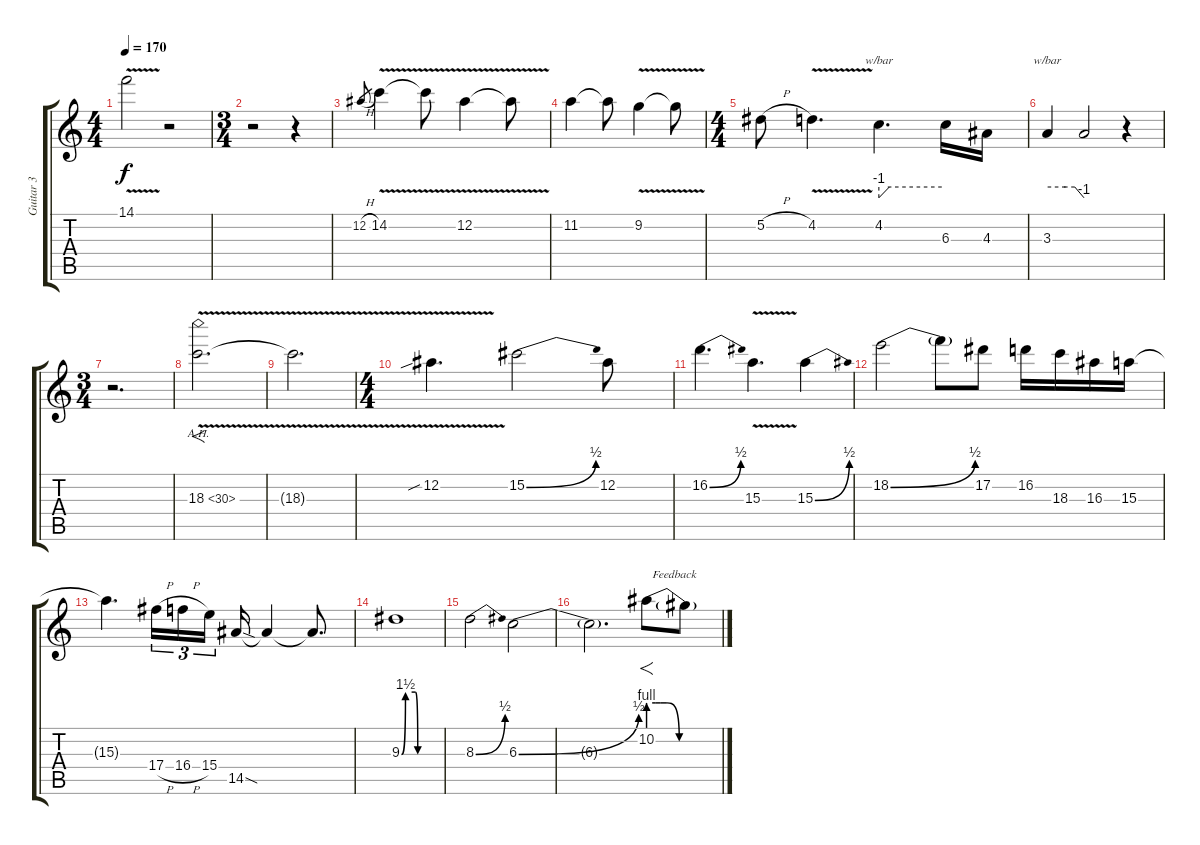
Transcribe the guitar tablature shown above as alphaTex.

\track ("Guitar 3" "Guitar 3") {instrument distortionguitar}
\staff {score tabs}
\tuning (Eb4 Bb3 Gb3 Db3 Ab2 Eb2) {hide}
\ts (4 4)
\tempo 170
\clef g2
\ks c
14.1{v}.2{dy f} r.2 |
\ts (3 4)
r.2 r.4 |
12.2{h}.8{gr} 14.2{v}.4 14.2{t}.8 12.2{v}.4 12.2{t}.8 |
11.2.4 11.2{t}.8 9.2{v}.4 9.2{t}.8 |
\ts (4 4)
5.2{h}.8 4.2{v}.4{d} 4.2.4{d tbe (custom default 0 -4 10 0 60 0)} 6.3.16 4.3.16 |
3.3.4{tbe (custom default 0 0 30 0 45 0 60 -4)} 3.3{t}.2 r.4 |
\ts (3 4)
r.2{d} |
18.3{ah 12 v}.2{f d} |
18.3{t}.2{d} |
\ts (4 4)
12.2{v sib}.4{d} 15.2{be (bend 0 0 60 2)}.2 12.2.8 |
16.2{be (bend 0 0 60 2)}.4{d} 15.3{v}.4{d} 15.3{be (bend 0 0 60 2)}.4 |
18.2{be (bend 0 0 60 2)}.2 18.2{t}.8 17.2.8 16.2.16 18.3.16 16.3.16 15.3.16 |
15.3{t}.4{d} 17.4{h}.16{tu (3 2)} 16.4{h}.16{tu (3 2)} 15.4.16{tu (3 2)} 14.5{sod}.16 14.5{t}.4 14.5{t}.8{d} |
9.3{be (custom 0 0 6 6 21 6 25 0 60 0)}.1 |
8.3{be (bend 0 0 60 2)}.2 6.3{be (bend 0 0 60 2)}.2 |
6.3{t}.2{d} 10.2{be (custom 0 4 6 4 10 4 15 4 25 0 60 0)}.8{f txt "  Feedback"} 10.2{t}.8
